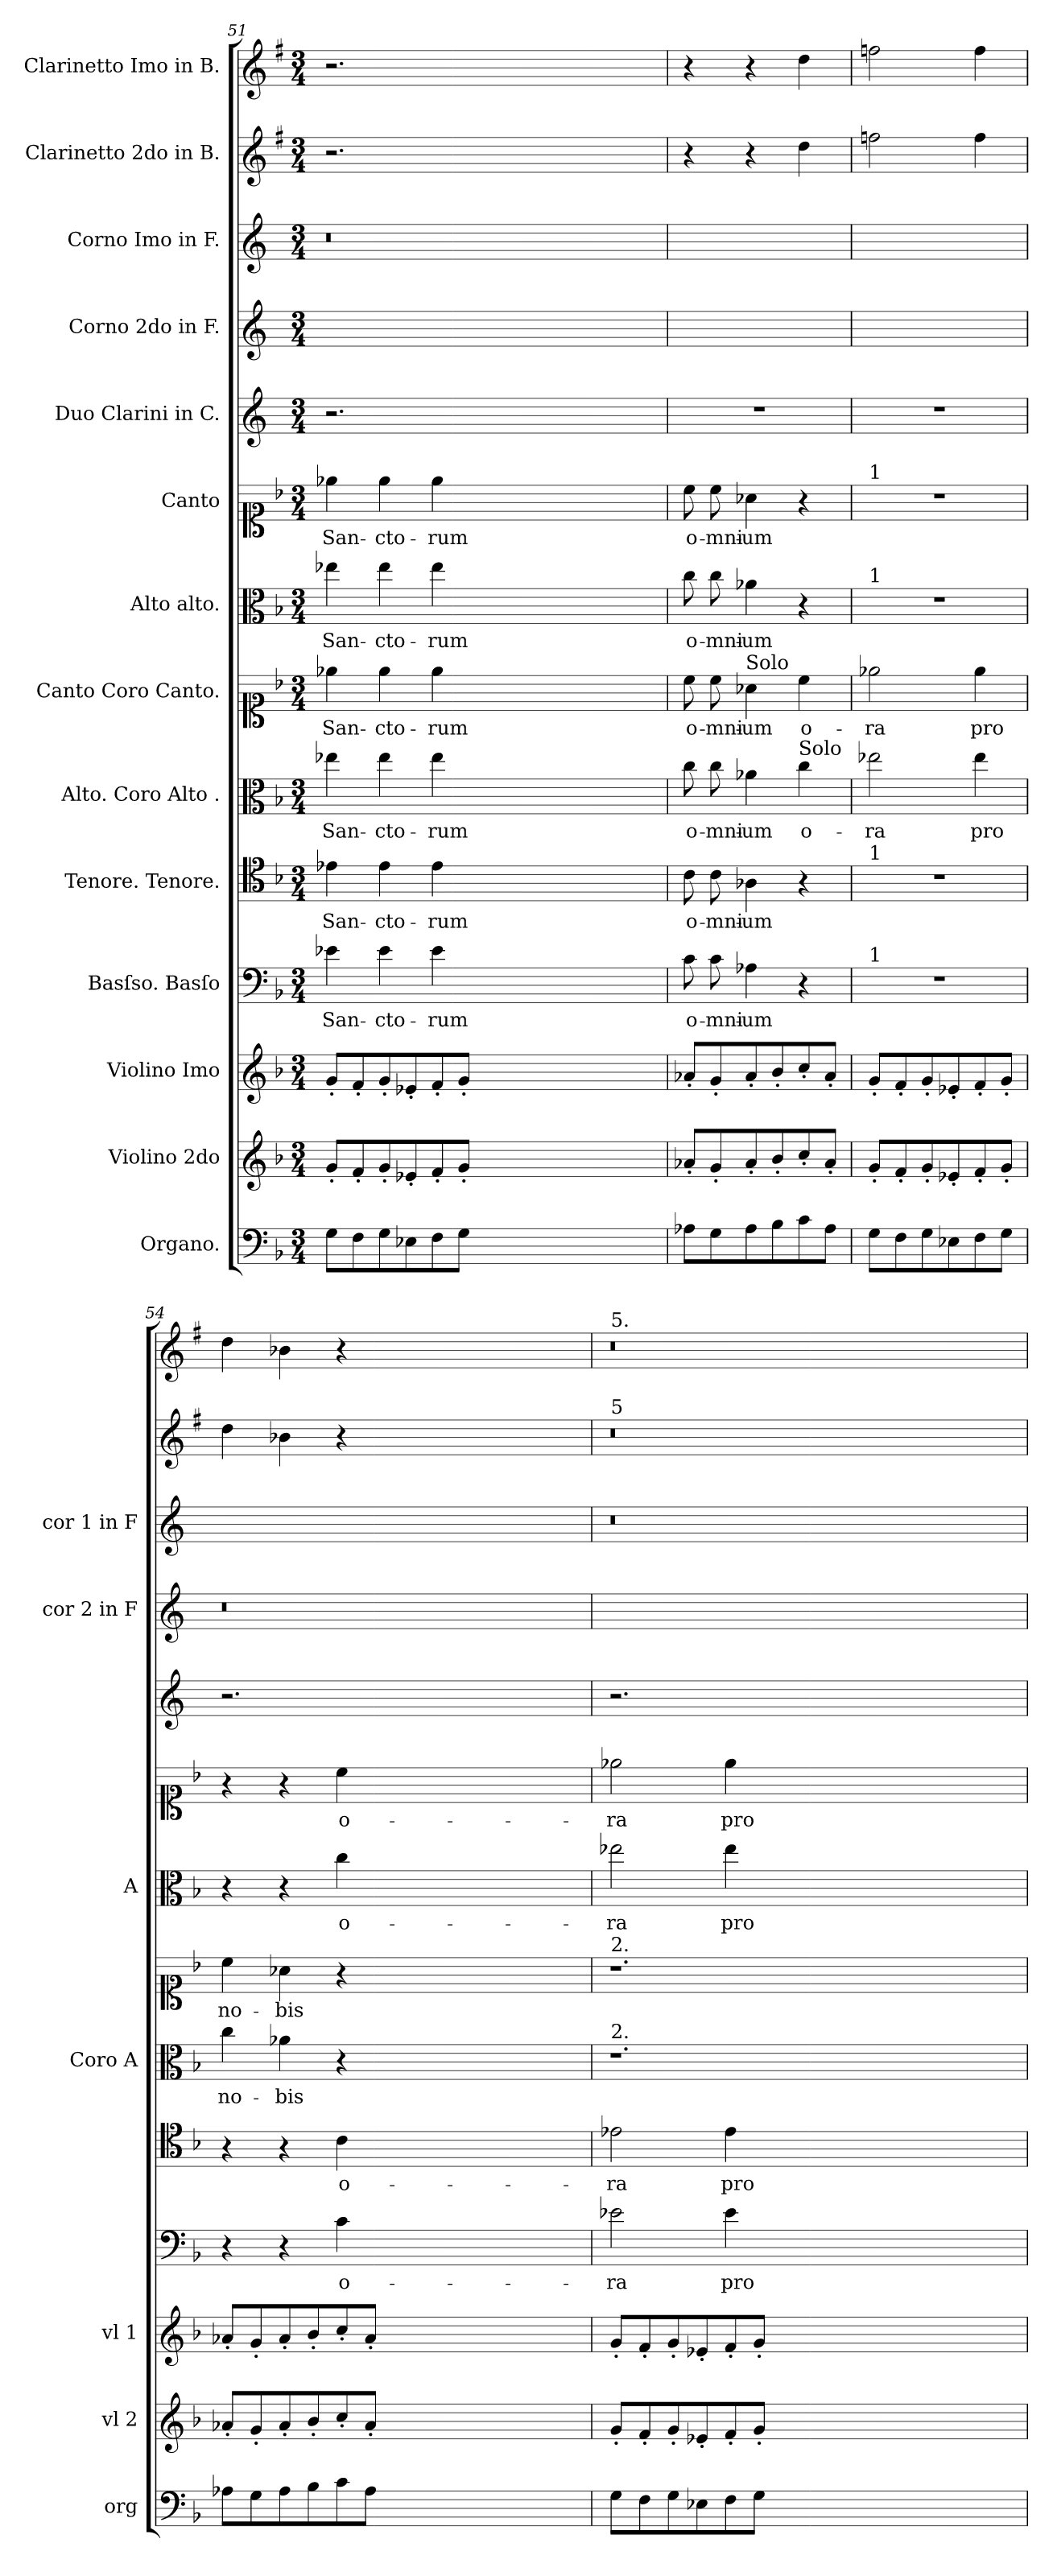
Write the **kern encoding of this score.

**kern	**kern	**kern	**kern	**text	**kern	**text	**kern	**text	**kern	**text	**kern	**text	**kern	**text	**kern	**kern	**kern	**kern	**kern
*part14	*part13	*part12	*part11	*part11	*part10	*part10	*part9	*part9	*part8	*part8	*part7	*part7	*part6	*part6	*part5	*part4	*part3	*part2	*part1
*staff14	*staff13	*staff12	*staff11	*staff11	*staff10	*staff10	*staff9	*staff9	*staff8	*staff8	*staff7	*staff7	*staff6	*staff6	*staff5	*staff4	*staff3	*staff2	*staff1
*I"Organo.	*I"Violino 2do	*I"Violino Imo	*I"Basſso. Basſo	*	*I"Tenore. Tenore.	*	*I"Alto. Coro Alto .	*	*I"Canto Coro Canto.	*	*I"Alto alto.	*	*I"Canto	*	*I"Duo Clarini in C.	*I"Corno 2do in F.	*I"Corno Imo in F.	*I"Clarinetto 2do in B.	*I"Clarinetto Imo in B.
*I'org	*I'vl 2	*I'vl 1	*	*	*	*	*I'Coro A	*	*	*	*I'A	*	*	*	*	*I'cor 2 in F	*I'cor 1 in F	*	*
*clefF4	*clefG2	*clefG2	*clefF4	*	*clefC4	*	*clefC3	*	*clefC1	*	*clefC3	*	*clefC1	*	*clefG2	*clefG2	*clefG2	*clefG2	*clefG2
*	*	*	*	*	*	*	*	*	*	*	*	*	*	*	*	*ITrd4c7	*ITrd4c7	*ITrd1c2	*ITrd1c2
*k[b-]	*k[b-]	*k[b-]	*k[b-]	*	*k[b-]	*	*k[b-]	*	*k[b-]	*	*k[b-]	*	*k[b-]	*	*k[]	*k[b-]	*k[b-]	*k[b-]	*k[b-]
*F:	*F:	*F:	*F:	*	*F:	*	*F:	*	*F:	*	*F:	*	*F:	*	*	*	*	*F:	*F:
*M3/4	*M3/4	*M3/4	*M3/4	*	*M3/4	*	*M3/4	*	*M3/4	*	*M3/4	*	*M3/4	*	*M3/4	*M3/4	*M3/4	*M3/4	*M3/4
=51	=51	=51	=51	=51	=51	=51	=51	=51	=51	=51	=51	=51	=51	=51	=51	=51	=51	=51	=51
8G\L	8g'/L	8g'/L	4e-X\	San-	4e-X\	San-	4ee-X\	San-	4ee-X\	San-	4ee-X\	San-	4ee-X\	San-	2.r	0.ryy	0.r	2.r	2.r
8F\	8f'/	8f'/	.	.	.	.	.	.	.	.	.	.	.	.	.	.	.	.	.
8G\	8g'/	8g'/	4e-\	-cto-	4e-\	-cto-	4ee-\	-cto-	4ee-\	-cto-	4ee-\	-cto-	4ee-\	-cto-	.	.	.	.	.
8E-X\	8e-X'/	8e-X'/	.	.	.	.	.	.	.	.	.	.	.	.	.	.	.	.	.
8F\	8f'/	8f'/	4e-\	-rum	4e-\	-rum	4ee-\	-rum	4ee-\	-rum	4ee-\	-rum	4ee-\	-rum	.	.	.	.	.
8G\J	8g'/J	8g'/J	.	.	.	.	.	.	.	.	.	.	.	.	.	.	.	.	.
0ryy	0ryy	0ryy	0ryy	.	0ryy	.	0ryy	.	0ryy	.	0ryy	.	0ryy	.	0ryy	.	.	0ryy	0ryy
4ryy	4ryy	4ryy	4ryy	.	4ryy	.	4ryy	.	4ryy	.	4ryy	.	4ryy	.	4ryy	.	.	4ryy	4ryy
=52	=52	=52	=52	=52	=52	=52	=52	=52	=52	=52	=52	=52	=52	=52	=52	=52	=52	=52	=52
8A-X\L	8a-X'/L	8a-X'/L	8c\	o-	8c\	o-	8cc\	o-	8cc\	o-	8cc\	o-	8cc\	o-	2.r	2.ryy	2.ryy	4r	4r
8G\	8g'/	8g'/	8c\	-mni-	8c\	-mni-	8cc\	-mni-	8cc\	-mni-	8cc\	-mni-	8cc\	-mni-	.	.	.	.	.
!	!	!	!	!	!	!	!	!	!LO:TX:a:t=Solo	!	!	!	!	!	!	!	!	!	!
8A-\	8a-'/	8a-'/	4A-X\	-um	4A-X\	-um	4a-X\	-um	4a-X\	-um	4a-X\	-um	4a-X\	-um	.	.	.	4r	4r
8B-\	8b-'/	8b-'/	.	.	.	.	.	.	.	.	.	.	.	.	.	.	.	.	.
!	!	!	!	!	!	!	!LO:TX:a:t=Solo	!	!	!	!	!	!	!	!	!	!	!	!
8c\	8cc'/	8cc'/	4r	.	4r	.	4cc\	o-	4cc\	o-	4r	.	4r	.	.	.	.	4cc\	4cc\
8A-\J	8a-'/J	8a-'/J	.	.	.	.	.	.	.	.	.	.	.	.	.	.	.	.	.
=53	=53	=53	=53	=53	=53	=53	=53	=53	=53	=53	=53	=53	=53	=53	=53	=53	=53	=53	=53
!	!	!	!	!	!	!	!	!	!	!	!	!	!LO:TX:a:t=1	!	!	!	!	!	!
!	!	!	!	!	!	!	!	!	!	!	!LO:TX:a:t=1	!	!	!	!	!	!	!	!
!	!	!	!	!	!LO:TX:a:t=1	!	!	!	!	!	!	!	!	!	!	!	!	!	!
!	!	!	!LO:TX:a:t=1	!	!	!	!	!	!	!	!	!	!	!	!	!	!	!	!
8G\L	8g'/L	8g'/L	2.r	.	2.r	.	2ee-X\	-ra	2ee-X\	-ra	2.r	.	2.r	.	2.r	2.ryy	2.ryy	2ee-X\	2ee-X\
8F\	8f'/	8f'/	.	.	.	.	.	.	.	.	.	.	.	.	.	.	.	.	.
8G\	8g'/	8g'/	.	.	.	.	.	.	.	.	.	.	.	.	.	.	.	.	.
8E-X\	8e-X'/	8e-X'/	.	.	.	.	.	.	.	.	.	.	.	.	.	.	.	.	.
8F\	8f'/	8f'/	.	.	.	.	4ee-\	pro	4ee-\	pro	.	.	.	.	.	.	.	4ee-\	4ee-\
8G\J	8g'/J	8g'/J	.	.	.	.	.	.	.	.	.	.	.	.	.	.	.	.	.
=54	=54	=54	=54	=54	=54	=54	=54	=54	=54	=54	=54	=54	=54	=54	=54	=54	=54	=54	=54
8A-X\L	8a-X'/L	8a-X'/L	4r	.	4r	.	4cc\	no-	4cc\	no-	4r	.	4r	.	2.r	0.r	0.ryy	4cc\	4cc\
8G\	8g'/	8g'/	.	.	.	.	.	.	.	.	.	.	.	.	.	.	.	.	.
8A-\	8a-'/	8a-'/	4r	.	4r	.	4a-X\	-bis	4a-X\	-bis	4r	.	4r	.	.	.	.	4a-X\	4a-X\
8B-\	8b-'/	8b-'/	.	.	.	.	.	.	.	.	.	.	.	.	.	.	.	.	.
8c\	8cc'/	8cc'/	4c\	o-	4c\	o-	4r	.	4r	.	4cc\	o-	4cc\	o-	.	.	.	4r	4r
8A-\J	8a-'/J	8a-'/J	.	.	.	.	.	.	.	.	.	.	.	.	.	.	.	.	.
0ryy	0ryy	0ryy	0ryy	.	0ryy	.	0ryy	.	0ryy	.	0ryy	.	0ryy	.	0ryy	.	.	0ryy	0ryy
4ryy	4ryy	4ryy	4ryy	.	4ryy	.	4ryy	.	4ryy	.	4ryy	.	4ryy	.	4ryy	.	.	4ryy	4ryy
=55	=55	=55	=55	=55	=55	=55	=55	=55	=55	=55	=55	=55	=55	=55	=55	=55	=55	=55	=55
!	!	!	!	!	!	!	!	!	!	!	!	!	!	!	!	!	!	!	!LO:TX:a:t=5.
!	!	!	!	!	!	!	!	!	!	!	!	!	!	!	!	!	!	!LO:TX:a:t=5	!
!	!	!	!	!	!	!	!	!	!LO:TX:a:t=2.	!	!	!	!	!	!	!	!	!	!
!	!	!	!	!	!	!	!LO:TX:a:t=2.	!	!	!	!	!	!	!	!	!	!	!	!
8G\L	8g'/L	8g'/L	2e-X\	-ra	2e-X\	-ra	1.r	.	1.r	.	2ee-X\	-ra	2ee-X\	-ra	2.r	0.ryy	0.r	0.r	0.r
8F\	8f'/	8f'/	.	.	.	.	.	.	.	.	.	.	.	.	.	.	.	.	.
8G\	8g'/	8g'/	.	.	.	.	.	.	.	.	.	.	.	.	.	.	.	.	.
8E-X\	8e-X'/	8e-X'/	.	.	.	.	.	.	.	.	.	.	.	.	.	.	.	.	.
8F\	8f'/	8f'/	4e-\	pro	4e-\	pro	.	.	.	.	4ee-\	pro	4ee-\	pro	.	.	.	.	.
8G\J	8g'/J	8g'/J	.	.	.	.	.	.	.	.	.	.	.	.	.	.	.	.	.
0ryy	0ryy	0ryy	0ryy	.	0ryy	.	.	.	.	.	0ryy	.	0ryy	.	0ryy	.	.	.	.
.	.	.	.	.	.	.	1.ryy	.	1.ryy	.	.	.	.	.	.	.	.	.	.
4ryy	4ryy	4ryy	4ryy	.	4ryy	.	.	.	.	.	4ryy	.	4ryy	.	4ryy	.	.	.	.
=	=	=	=	=	=	=	=	=	=	=	=	=	=	=	=	=	=	=	=
*-	*-	*-	*-	*-	*-	*-	*-	*-	*-	*-	*-	*-	*-	*-	*-	*-	*-	*-	*-
